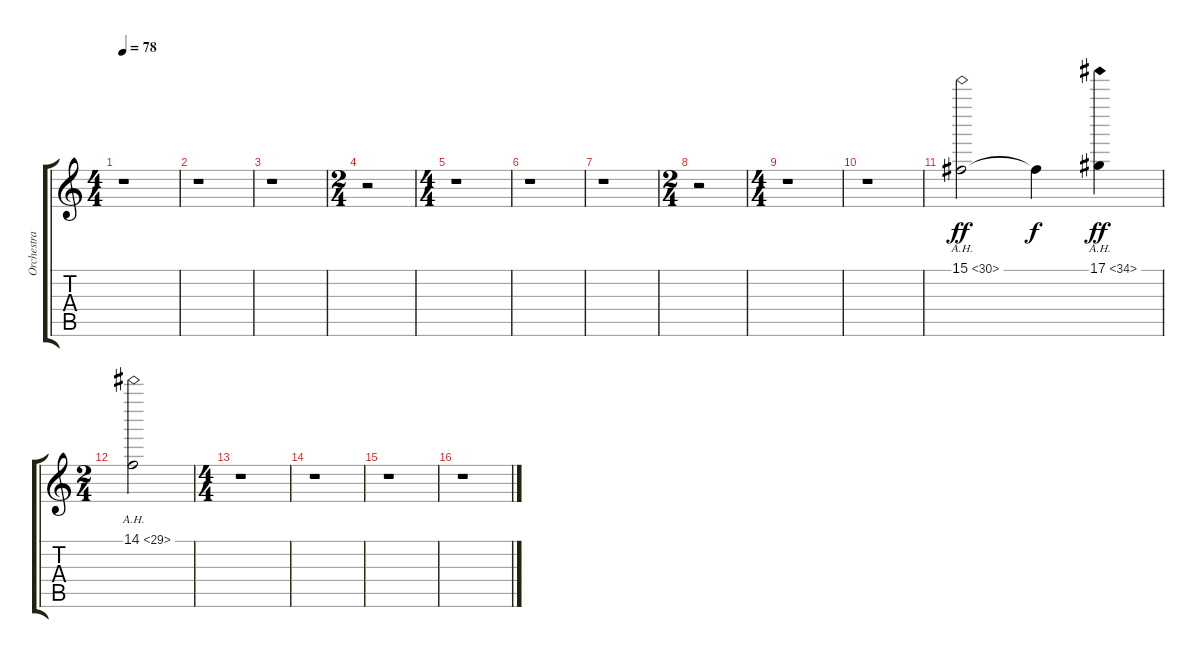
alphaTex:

\track ("Orchestra" "Orchestra") {instrument timpani}
\staff {score tabs}
\tuning (Eb4 Bb3 Gb3 Db3 Ab2 Eb2) {hide}
\ts (4 4)
\tempo 78
\clef g2
\ks c
r.1{dy fff} |
r.1 |
r.1 |
\ts (2 4)
r.2 |
\ts (4 4)
r.1 |
r.1 |
r.1 |
\ts (2 4)
r.2 |
\ts (4 4)
r.1 |
r.1{volume 0 instrument stringensemble1} |
15.1{ah 15}.2{dy ff volume 12} 15.1{t}.4{dy f} 17.1{ah 17}.4{dy ff} |
\ts (2 4)
14.1{ah 15}.2 |
\ts (4 4)
r.1{volume 11 balance 11 instrument timpani} |
r.1 |
r.1 |
r.1
